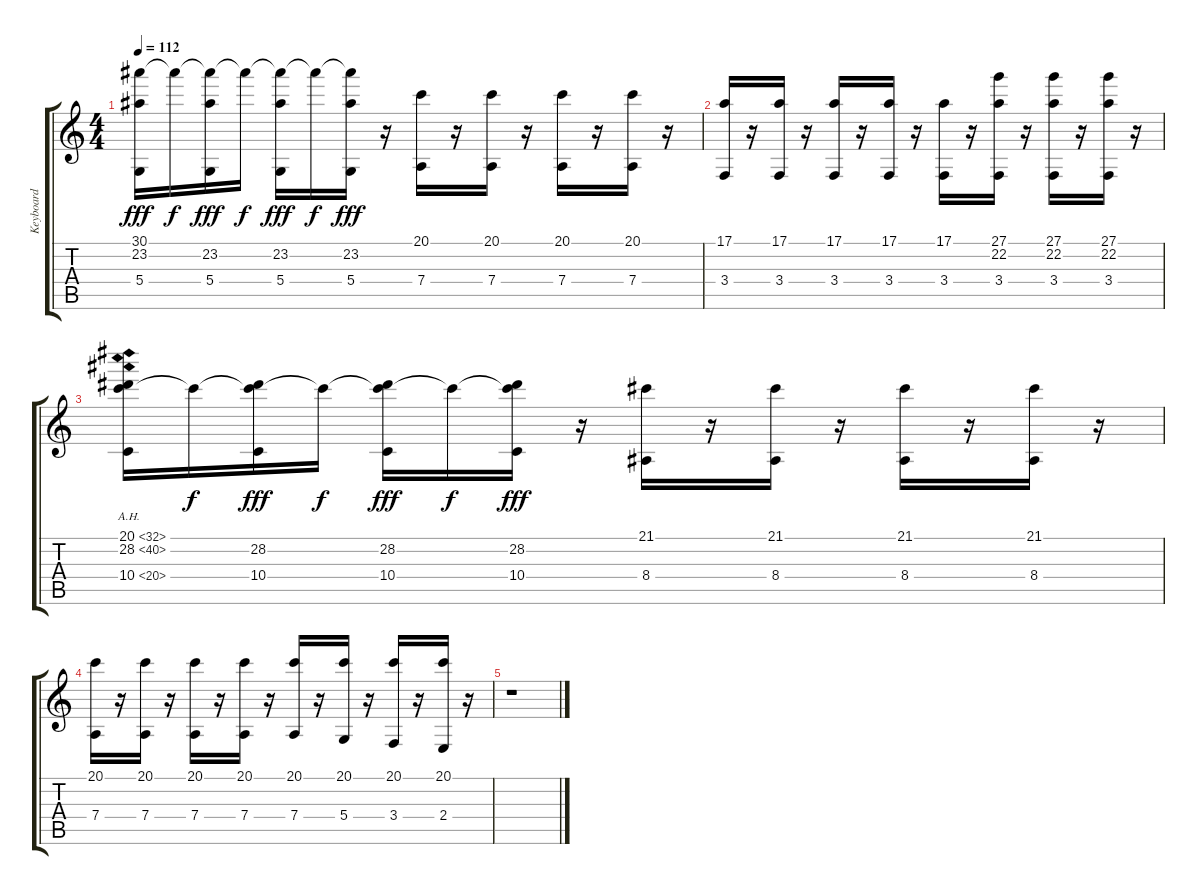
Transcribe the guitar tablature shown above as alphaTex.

\track ("Keyboard" "Keyboard") {instrument synthstrings2}
\staff {score tabs}
\tuning (E4 B3 G3 D3 A2 D2) {hide}
\ts (4 4)
\tempo 112
\clef g2
\ks c
(30.1 23.2 5.4).16{dy fff} 30.1{t}.16{dy f} (30.1{t} 23.2 5.4).16{dy fff} 30.1{t}.16{dy f} (30.1{t} 23.2 5.4).16{dy fff} 30.1{t}.16{dy f} (30.1{t} 23.2 5.4).16{dy fff} r.16 (20.1 7.4).16 r.16 (20.1 7.4).16 r.16 (20.1 7.4).16 r.16 (20.1 7.4).16 r.16 |
(17.1 3.4).16 r.16 (17.1 3.4).16 r.16 (17.1 3.4).16 r.16 (17.1 3.4).16 r.16 (17.1 3.4).16 r.16 (27.1 22.2 3.4).16 r.16 (27.1 22.2 3.4).16 r.16 (27.1 22.2 3.4).16 r.16 |
(20.1{ah 12} 28.2{ah 12} 10.4{ah 10}).16 20.1{t}.16{dy f} (20.1{t} 28.2 10.4).16{dy fff} 20.1{t}.16{dy f} (20.1{t} 28.2 10.4).16{dy fff} 20.1{t}.16{dy f} (20.1{t} 28.2 10.4).16{dy fff} r.16 (21.1 8.4).16 r.16 (21.1 8.4).16 r.16 (21.1 8.4).16 r.16 (21.1 8.4).16 r.16 |
(20.1 7.4).16 r.16 (20.1 7.4).16 r.16 (20.1 7.4).16 r.16 (20.1 7.4).16 r.16 (20.1 7.4).16 r.16 (20.1 5.4).16 r.16 (20.1 3.4).16 r.16 (20.1 2.4).16 r.16 |
r.1
